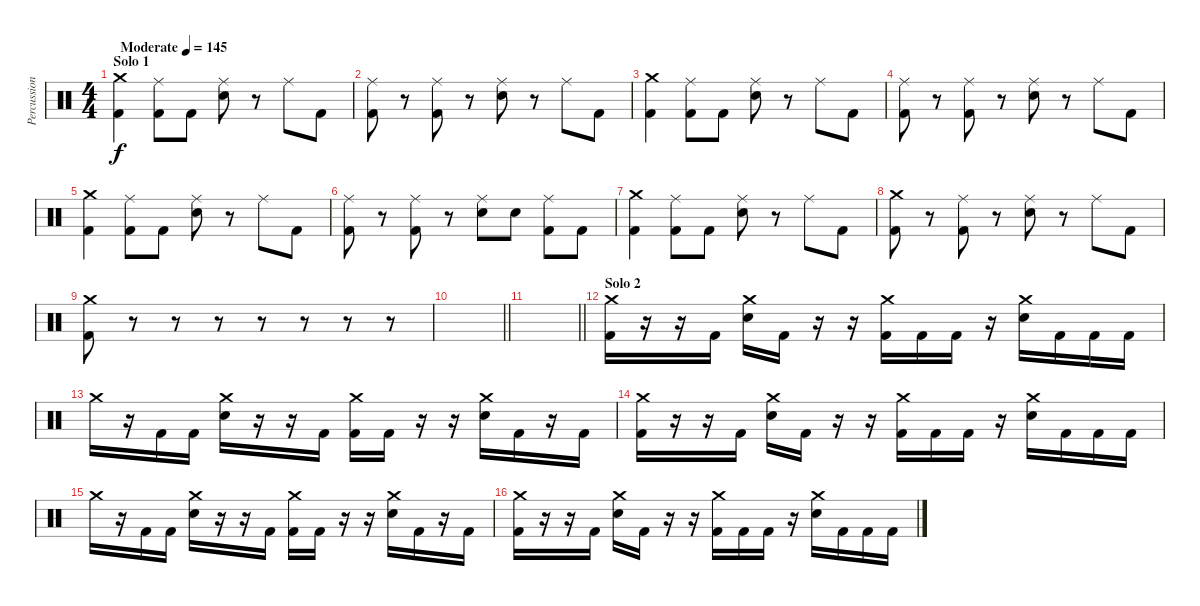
\track ("Percussion" "Percussion") {instrument percussion}
\staff {score}
\articulation defaults
\ts (4 4)
\section ("" "Solo 1")
\tempo (145 "Moderate")
\clef neutral
\ks c
("Crash medium (hit)" "Kick (hit) 2").4{dy f} ("Ride (middle)" "Kick (hit) 2").8 "Kick (hit) 2".8 ("Ride (middle)" "Electric Snare (hit)").8 r.8 "Ride (middle)".8 "Kick (hit) 2".8 |
("Ride (middle)" "Kick (hit) 2").8 r.8 ("Ride (middle)" "Kick (hit) 2").8 r.8 ("Ride (middle)" "Electric Snare (hit)").8 r.8 "Ride (middle)".8 "Kick (hit) 2".8 |
("Crash medium (hit)" "Kick (hit) 2").4 ("Ride (middle)" "Kick (hit) 2").8 "Kick (hit) 2".8 ("Ride (middle)" "Electric Snare (hit)").8 r.8 "Ride (middle)".8 "Kick (hit) 2".8 |
("Ride (middle)" "Kick (hit) 2").8 r.8 ("Ride (middle)" "Kick (hit) 2").8 r.8 ("Ride (middle)" "Electric Snare (hit)").8 r.8 "Ride (middle)".8 "Kick (hit) 2".8 |
("Crash medium (hit)" "Kick (hit) 2").4 ("Ride (middle)" "Kick (hit) 2").8 "Kick (hit) 2".8 ("Ride (middle)" "Electric Snare (hit)").8 r.8 "Ride (middle)".8 "Kick (hit) 2".8 |
("Ride (middle)" "Kick (hit) 2").8 r.8 ("Ride (middle)" "Kick (hit) 2").8 r.8 ("Ride (middle)" "Electric Snare (hit)").8 "Electric Snare (hit)".8 ("Ride (middle)" "Kick (hit) 2").8 "Kick (hit) 2".8 |
("Crash medium (hit)" "Kick (hit) 2").4 ("Ride (middle)" "Kick (hit) 2").8 "Kick (hit) 2".8 ("Ride (middle)" "Electric Snare (hit)").8 r.8 "Ride (middle)".8 "Kick (hit) 2".8 |
("Crash medium (hit)" "Kick (hit) 2").8 r.8 ("Ride (middle)" "Kick (hit) 2").8 r.8 ("Ride (middle)" "Electric Snare (hit)").8 r.8 "Ride (middle)".8 "Kick (hit) 2".8 |
("Crash medium (hit)" "Kick (hit) 2").8 r.8 r.8 r.8 r.8 r.8 r.8 r.8 |
\barLineRight lightlight
|
\barLineRight lightlight
|
\section ("" "Solo 2")
("Crash medium (hit)" "Kick (hit) 2").16{volume 13} r.16 r.16 "Kick (hit) 2".16 ("Crash medium (hit)" "Electric Snare (hit)").16 "Kick (hit) 2".16 r.16 r.16 ("Crash medium (hit)" "Kick (hit) 2").16 "Kick (hit) 2".16 "Kick (hit) 2".16 r.16 ("Crash medium (hit)" "Electric Snare (hit)").16 "Kick (hit) 2".16 "Kick (hit) 2".16 "Kick (hit) 2".16 |
"Crash medium (hit)".16 r.16 "Kick (hit) 2".16 "Kick (hit) 2".16 ("Crash medium (hit)" "Electric Snare (hit)").16 r.16 r.16 "Kick (hit) 2".16 ("Crash medium (hit)" "Kick (hit) 2").16 "Kick (hit) 2".16 r.16 r.16 ("Crash medium (hit)" "Electric Snare (hit)").16 "Kick (hit) 2".16 r.16 "Kick (hit) 2".16 |
("Crash medium (hit)" "Kick (hit) 2").16 r.16 r.16 "Kick (hit) 2".16 ("Crash medium (hit)" "Electric Snare (hit)").16 "Kick (hit) 2".16 r.16 r.16 ("Crash medium (hit)" "Kick (hit) 2").16 "Kick (hit) 2".16 "Kick (hit) 2".16 r.16 ("Crash medium (hit)" "Electric Snare (hit)").16 "Kick (hit) 2".16 "Kick (hit) 2".16 "Kick (hit) 2".16 |
"Crash medium (hit)".16 r.16 "Kick (hit) 2".16 "Kick (hit) 2".16 ("Crash medium (hit)" "Electric Snare (hit)").16 r.16 r.16 "Kick (hit) 2".16 ("Crash medium (hit)" "Kick (hit) 2").16 "Kick (hit) 2".16 r.16 r.16 ("Crash medium (hit)" "Electric Snare (hit)").16 "Kick (hit) 2".16 r.16 "Kick (hit) 2".16 |
("Crash medium (hit)" "Kick (hit) 2").16 r.16 r.16 "Kick (hit) 2".16 ("Crash medium (hit)" "Electric Snare (hit)").16 "Kick (hit) 2".16 r.16 r.16 ("Crash medium (hit)" "Kick (hit) 2").16 "Kick (hit) 2".16 "Kick (hit) 2".16 r.16 ("Crash medium (hit)" "Electric Snare (hit)").16 "Kick (hit) 2".16 "Kick (hit) 2".16 "Kick (hit) 2".16
